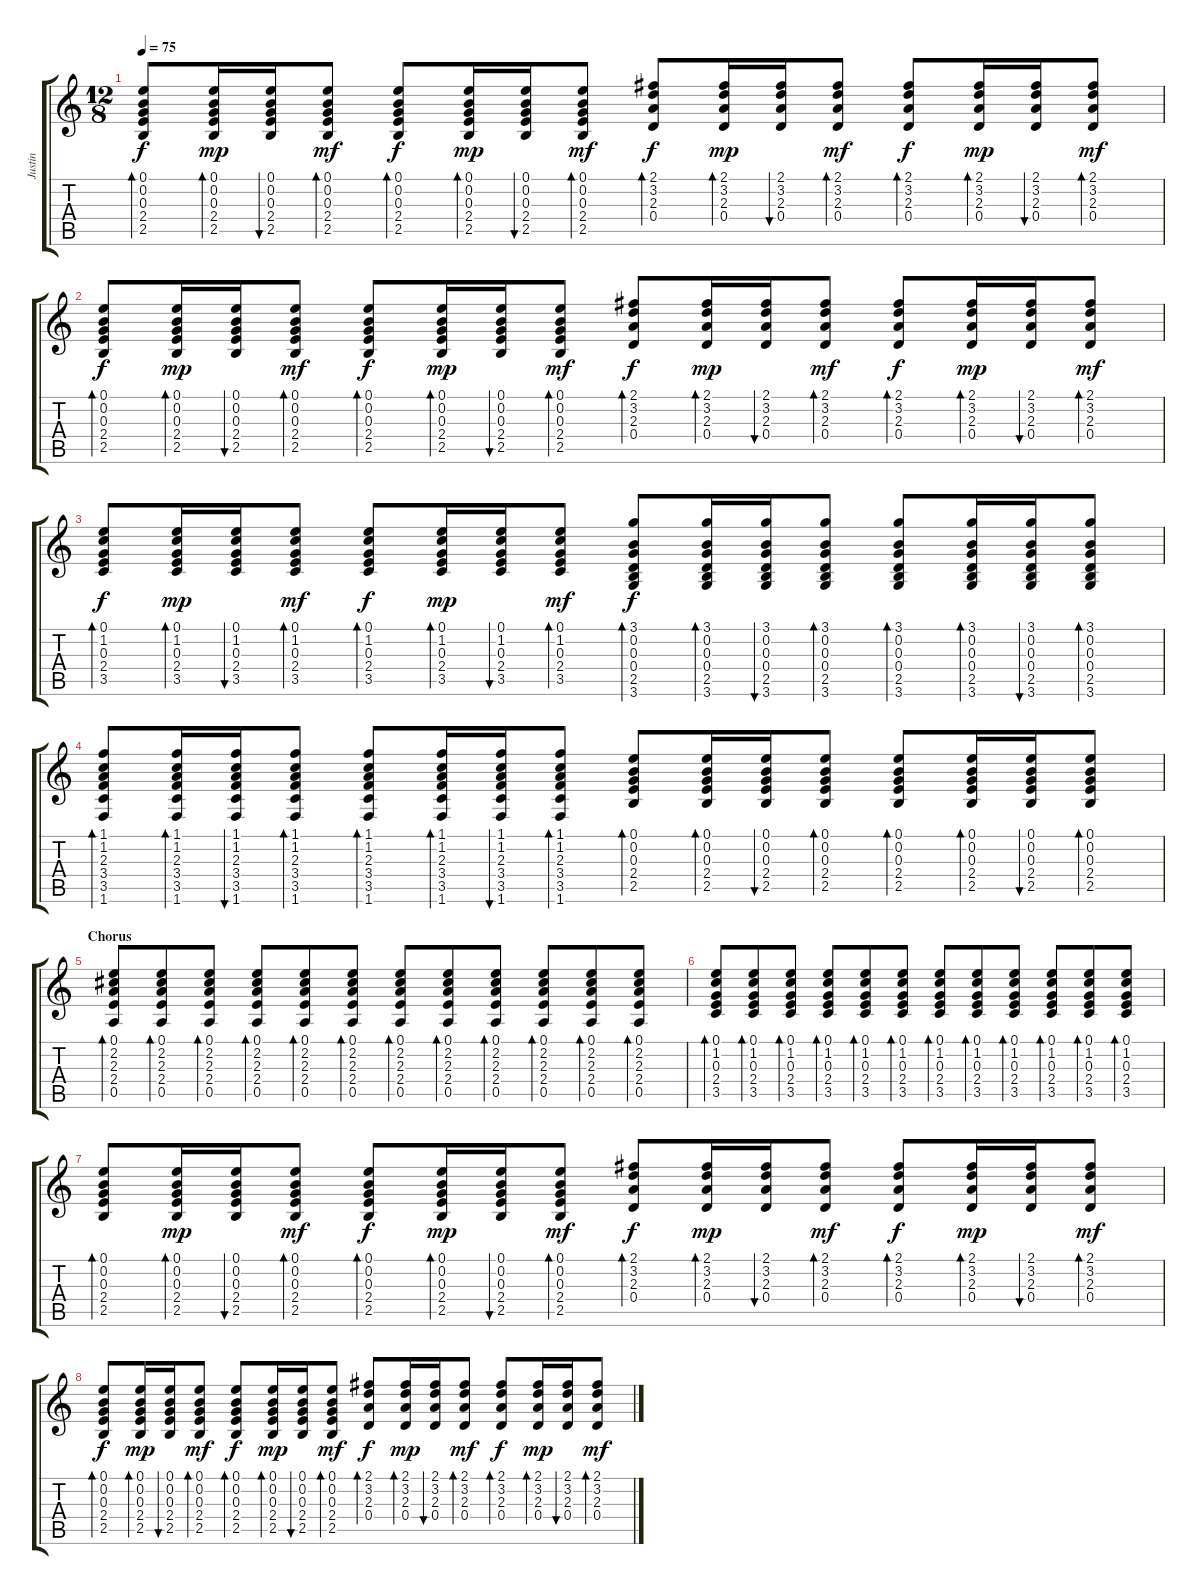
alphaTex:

\track ("Justin" "Justin") {instrument acousticguitarsteel}
\staff {score tabs}
\tuning (E4 B3 G3 D3 A2 E2) {hide}
\ts (12 8)
\tempo 75
\clef g2
\ks c
(0.1 0.2 0.3 2.4 2.5).8{bd 60 dy f} (0.1 0.2 0.3 2.4 2.5).16{bd 60 dy mp} (0.1 0.2 0.3 2.4 2.5).16{bu 60} (0.1 0.2 0.3 2.4 2.5).8{bd 60 dy mf} (0.1 0.2 0.3 2.4 2.5).8{bd 60 dy f} (0.1 0.2 0.3 2.4 2.5).16{bd 60 dy mp} (0.1 0.2 0.3 2.4 2.5).16{bu 60} (0.1 0.2 0.3 2.4 2.5).8{bd 60 dy mf} (2.1 3.2 2.3 0.4).8{bd 60 dy f} (2.1 3.2 2.3 0.4).16{bd 60 dy mp} (2.1 3.2 2.3 0.4).16{bu 60} (2.1 3.2 2.3 0.4).8{bd 60 dy mf} (2.1 3.2 2.3 0.4).8{bd 60 dy f} (2.1 3.2 2.3 0.4).16{bd 60 dy mp} (2.1 3.2 2.3 0.4).16{bu 60} (2.1 3.2 2.3 0.4).8{bd 60 dy mf} |
(0.1 0.2 0.3 2.4 2.5).8{bd 60 dy f} (0.1 0.2 0.3 2.4 2.5).16{bd 60 dy mp} (0.1 0.2 0.3 2.4 2.5).16{bu 60} (0.1 0.2 0.3 2.4 2.5).8{bd 60 dy mf} (0.1 0.2 0.3 2.4 2.5).8{bd 60 dy f} (0.1 0.2 0.3 2.4 2.5).16{bd 60 dy mp} (0.1 0.2 0.3 2.4 2.5).16{bu 60} (0.1 0.2 0.3 2.4 2.5).8{bd 60 dy mf} (2.1 3.2 2.3 0.4).8{bd 60 dy f} (2.1 3.2 2.3 0.4).16{bd 60 dy mp} (2.1 3.2 2.3 0.4).16{bu 60} (2.1 3.2 2.3 0.4).8{bd 60 dy mf} (2.1 3.2 2.3 0.4).8{bd 60 dy f} (2.1 3.2 2.3 0.4).16{bd 60 dy mp} (2.1 3.2 2.3 0.4).16{bu 60} (2.1 3.2 2.3 0.4).8{bd 60 dy mf} |
(0.1 1.2 0.3 2.4 3.5).8{bd 60 dy f} (0.1 1.2 0.3 2.4 3.5).16{bd 60 dy mp} (0.1 1.2 0.3 2.4 3.5).16{bu 60} (0.1 1.2 0.3 2.4 3.5).8{bd 60 dy mf} (0.1 1.2 0.3 2.4 3.5).8{bd 60 dy f} (0.1 1.2 0.3 2.4 3.5).16{bd 60 dy mp} (0.1 1.2 0.3 2.4 3.5).16{bu 60} (0.1 1.2 0.3 2.4 3.5).8{bd 60 dy mf} (3.1 0.2 0.3 0.4 2.5 3.6).8{bd 60 dy f} (3.1 0.2 0.3 0.4 2.5 3.6).16{bd 60} (3.1 0.2 0.3 0.4 2.5 3.6).16{bu 60} (3.1 0.2 0.3 0.4 2.5 3.6).8{bd 60} (3.1 0.2 0.3 0.4 2.5 3.6).8{bd 60} (3.1 0.2 0.3 0.4 2.5 3.6).16{bd 60} (3.1 0.2 0.3 0.4 2.5 3.6).16{bu 60} (3.1 0.2 0.3 0.4 2.5 3.6).8{bd 60} |
(1.1 1.2 2.3 3.4 3.5 1.6).8{bd 60} (1.1 1.2 2.3 3.4 3.5 1.6).16{bd 60} (1.1 1.2 2.3 3.4 3.5 1.6).16{bu 60} (1.1 1.2 2.3 3.4 3.5 1.6).8{bd 60} (1.1 1.2 2.3 3.4 3.5 1.6).8{bd 60} (1.1 1.2 2.3 3.4 3.5 1.6).16{bd 60} (1.1 1.2 2.3 3.4 3.5 1.6).16{bu 60} (1.1 1.2 2.3 3.4 3.5 1.6).8{bd 60} (0.1 0.2 0.3 2.4 2.5).8{bd 60} (0.1 0.2 0.3 2.4 2.5).16{bd 60} (0.1 0.2 0.3 2.4 2.5).16{bu 60} (0.1 0.2 0.3 2.4 2.5).8{bd 60} (0.1 0.2 0.3 2.4 2.5).8{bd 60} (0.1 0.2 0.3 2.4 2.5).16{bd 60} (0.1 0.2 0.3 2.4 2.5).16{bu 60} (0.1 0.2 0.3 2.4 2.5).8{bd 60} |
\section ("" "Chorus")
(0.1 2.2 2.3 2.4 0.5).8{bd 60} (0.1 2.2 2.3 2.4 0.5).8{bd 60} (0.1 2.2 2.3 2.4 0.5).8{bd 60} (0.1 2.2 2.3 2.4 0.5).8{bd 60} (0.1 2.2 2.3 2.4 0.5).8{bd 60} (0.1 2.2 2.3 2.4 0.5).8{bd 60} (0.1 2.2 2.3 2.4 0.5).8{bd 60} (0.1 2.2 2.3 2.4 0.5).8{bd 60} (0.1 2.2 2.3 2.4 0.5).8{bd 60} (0.1 2.2 2.3 2.4 0.5).8{bd 60} (0.1 2.2 2.3 2.4 0.5).8{bd 60} (0.1 2.2 2.3 2.4 0.5).8{bd 60} |
(0.1 1.2 0.3 2.4 3.5).8{bd 60} (0.1 1.2 0.3 2.4 3.5).8{bd 60} (0.1 1.2 0.3 2.4 3.5).8{bd 60} (0.1 1.2 0.3 2.4 3.5).8{bd 60} (0.1 1.2 0.3 2.4 3.5).8{bd 60} (0.1 1.2 0.3 2.4 3.5).8{bd 60} (0.1 1.2 0.3 2.4 3.5).8{bd 60} (0.1 1.2 0.3 2.4 3.5).8{bd 60} (0.1 1.2 0.3 2.4 3.5).8{bd 60} (0.1 1.2 0.3 2.4 3.5).8{bd 60} (0.1 1.2 0.3 2.4 3.5).8{bd 60} (0.1 1.2 0.3 2.4 3.5).8{bd 60} |
(0.1 0.2 0.3 2.4 2.5).8{bd 60} (0.1 0.2 0.3 2.4 2.5).16{bd 60 dy mp} (0.1 0.2 0.3 2.4 2.5).16{bu 60} (0.1 0.2 0.3 2.4 2.5).8{bd 60 dy mf} (0.1 0.2 0.3 2.4 2.5).8{bd 60 dy f} (0.1 0.2 0.3 2.4 2.5).16{bd 60 dy mp} (0.1 0.2 0.3 2.4 2.5).16{bu 60} (0.1 0.2 0.3 2.4 2.5).8{bd 60 dy mf} (2.1 3.2 2.3 0.4).8{bd 60 dy f} (2.1 3.2 2.3 0.4).16{bd 60 dy mp} (2.1 3.2 2.3 0.4).16{bu 60} (2.1 3.2 2.3 0.4).8{bd 60 dy mf} (2.1 3.2 2.3 0.4).8{bd 60 dy f} (2.1 3.2 2.3 0.4).16{bd 60 dy mp} (2.1 3.2 2.3 0.4).16{bu 60} (2.1 3.2 2.3 0.4).8{bd 60 dy mf} |
(0.1 0.2 0.3 2.4 2.5).8{bd 60 dy f} (0.1 0.2 0.3 2.4 2.5).16{bd 60 dy mp} (0.1 0.2 0.3 2.4 2.5).16{bu 60} (0.1 0.2 0.3 2.4 2.5).8{bd 60 dy mf} (0.1 0.2 0.3 2.4 2.5).8{bd 60 dy f} (0.1 0.2 0.3 2.4 2.5).16{bd 60 dy mp} (0.1 0.2 0.3 2.4 2.5).16{bu 60} (0.1 0.2 0.3 2.4 2.5).8{bd 60 dy mf} (2.1 3.2 2.3 0.4).8{bd 60 dy f} (2.1 3.2 2.3 0.4).16{bd 60 dy mp} (2.1 3.2 2.3 0.4).16{bu 60} (2.1 3.2 2.3 0.4).8{bd 60 dy mf} (2.1 3.2 2.3 0.4).8{bd 60 dy f} (2.1 3.2 2.3 0.4).16{bd 60 dy mp} (2.1 3.2 2.3 0.4).16{bu 60} (2.1 3.2 2.3 0.4).8{bd 60 dy mf}
